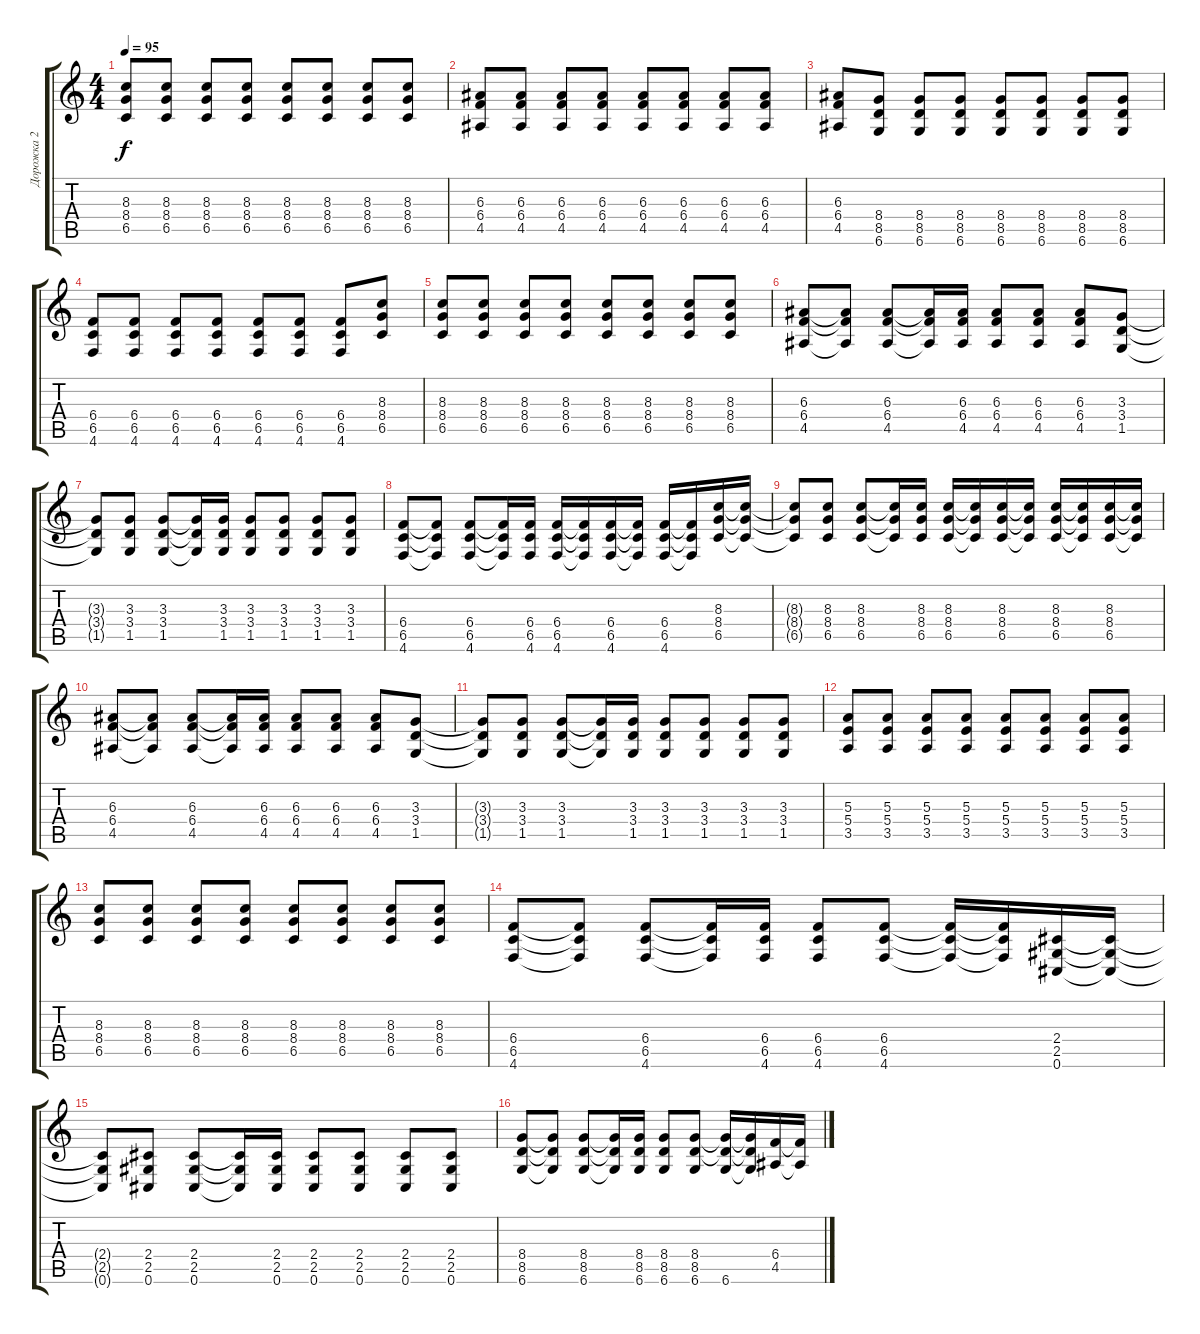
\track ("Дорожка 2" "Дорожка 2") {instrument distortionguitar}
\staff {score tabs}
\tuning (Db4 Ab3 E3 B2 Gb2 Db2) {hide}
\ts (4 4)
\tempo 95
\clef g2
\ks c
(8.3 8.4 6.5).8{dy f} (8.3 8.4 6.5).8 (8.3 8.4 6.5).8 (8.3 8.4 6.5).8 (8.3 8.4 6.5).8 (8.3 8.4 6.5).8 (8.3 8.4 6.5).8 (8.3 8.4 6.5).8 |
(6.3 6.4 4.5).8 (6.3 6.4 4.5).8 (6.3 6.4 4.5).8 (6.3 6.4 4.5).8 (6.3 6.4 4.5).8 (6.3 6.4 4.5).8 (6.3 6.4 4.5).8 (6.3 6.4 4.5).8 |
(6.3 6.4 4.5).8 (8.4 8.5 6.6).8 (8.4 8.5 6.6).8 (8.4 8.5 6.6).8 (8.4 8.5 6.6).8 (8.4 8.5 6.6).8 (8.4 8.5 6.6).8 (8.4 8.5 6.6).8 |
(6.4 6.5 4.6).8 (6.4 6.5 4.6).8 (6.4 6.5 4.6).8 (6.4 6.5 4.6).8 (6.4 6.5 4.6).8 (6.4 6.5 4.6).8 (6.4 6.5 4.6).8 (8.3 8.4 6.5).8 |
(8.3 8.4 6.5).8 (8.3 8.4 6.5).8 (8.3 8.4 6.5).8 (8.3 8.4 6.5).8 (8.3 8.4 6.5).8 (8.3 8.4 6.5).8 (8.3 8.4 6.5).8 (8.3 8.4 6.5).8 |
(6.3 6.4 4.5).8 (6.3{t} 6.4{t} 4.5{t}).8 (6.3 6.4 4.5).8 (6.3{t} 6.4{t} 4.5{t}).16 (6.3 6.4 4.5).16 (6.3 6.4 4.5).8 (6.3 6.4 4.5).8 (6.3 6.4 4.5).8 (3.3 3.4 1.5).8 |
(3.3{t} 3.4{t} 1.5{t}).8 (3.3 3.4 1.5).8 (3.3 3.4 1.5).8 (3.3{t} 3.4{t} 1.5{t}).16 (3.3 3.4 1.5).16 (3.3 3.4 1.5).8 (3.3 3.4 1.5).8 (3.3 3.4 1.5).8 (3.3 3.4 1.5).8 |
(6.4 6.5 4.6).8 (6.4{t} 6.5{t} 4.6{t}).8 (6.4 6.5 4.6).8 (6.4{t} 6.5{t} 4.6{t}).16 (6.4 6.5 4.6).16 (6.4 6.5 4.6).16 (6.4{t} 6.5{t} 4.6{t}).16 (6.4 6.5 4.6).16 (6.4{t} 6.5{t} 4.6{t}).16 (6.4 6.5 4.6).16 (6.4{t} 6.5{t} 4.6{t}).16 (8.3 8.4 6.5).16 (8.3{t} 8.4{t} 6.5{t}).16 |
(8.3{t} 8.4{t} 6.5{t}).8 (8.3 8.4 6.5).8 (8.3 8.4 6.5).8 (8.3{t} 8.4{t} 6.5{t}).16 (8.3 8.4 6.5).16 (8.3 8.4 6.5).16 (8.3{t} 8.4{t} 6.5{t}).16 (8.3 8.4 6.5).16 (8.3{t} 8.4{t} 6.5{t}).16 (8.3 8.4 6.5).16 (8.3{t} 8.4{t} 6.5{t}).16 (8.3 8.4 6.5).16 (8.3{t} 8.4{t} 6.5{t}).16 |
(6.3 6.4 4.5).8 (6.3{t} 6.4{t} 4.5{t}).8 (6.3 6.4 4.5).8 (6.3{t} 6.4{t} 4.5{t}).16 (6.3 6.4 4.5).16 (6.3 6.4 4.5).8 (6.3 6.4 4.5).8 (6.3 6.4 4.5).8 (3.3 3.4 1.5).8 |
(3.3{t} 3.4{t} 1.5{t}).8 (3.3 3.4 1.5).8 (3.3 3.4 1.5).8 (3.3{t} 3.4{t} 1.5{t}).16 (3.3 3.4 1.5).16 (3.3 3.4 1.5).8 (3.3 3.4 1.5).8 (3.3 3.4 1.5).8 (3.3 3.4 1.5).8 |
(5.3 5.4 3.5).8 (5.3 5.4 3.5).8 (5.3 5.4 3.5).8 (5.3 5.4 3.5).8 (5.3 5.4 3.5).8 (5.3 5.4 3.5).8 (5.3 5.4 3.5).8 (5.3 5.4 3.5).8 |
(8.3 8.4 6.5).8 (8.3 8.4 6.5).8 (8.3 8.4 6.5).8 (8.3 8.4 6.5).8 (8.3 8.4 6.5).8 (8.3 8.4 6.5).8 (8.3 8.4 6.5).8 (8.3 8.4 6.5).8 |
(6.4 6.5 4.6).8{instrument distortionguitar} (6.4{t} 6.5{t} 4.6{t}).8 (6.4 6.5 4.6).8 (6.4{t} 6.5{t} 4.6{t}).16 (6.4 6.5 4.6).16 (6.4 6.5 4.6).8 (6.4 6.5 4.6).8 (6.4{t} 6.5{t} 4.6{t}).16 (6.4{t} 6.5{t} 4.6{t}).16 (2.4 2.5 0.6).16 (2.4{t} 2.5{t} 0.6{t}).16 |
(2.4{t} 2.5{t} 0.6{t}).8 (2.4 2.5 0.6).8 (2.4 2.5 0.6).8 (2.4{t} 2.5{t} 0.6{t}).16 (2.4 2.5 0.6).16 (2.4 2.5 0.6).8 (2.4 2.5 0.6).8 (2.4 2.5 0.6).8 (2.4 2.5 0.6).8 |
(8.4 8.5 6.6).8 (8.4{t} 8.5{t} 6.6{t}).8 (8.4 8.5 6.6).8 (8.4{t} 8.5{t} 6.6{t}).16 (8.4 8.5 6.6).16 (8.4 8.5 6.6).8 (8.4 8.5 6.6).8 (8.4{t} 8.5{t} 6.6).16 (8.4{t} 8.5{t} 6.6{t}).16 (6.4 4.5).16 (6.4{t} 4.5{t}).16
